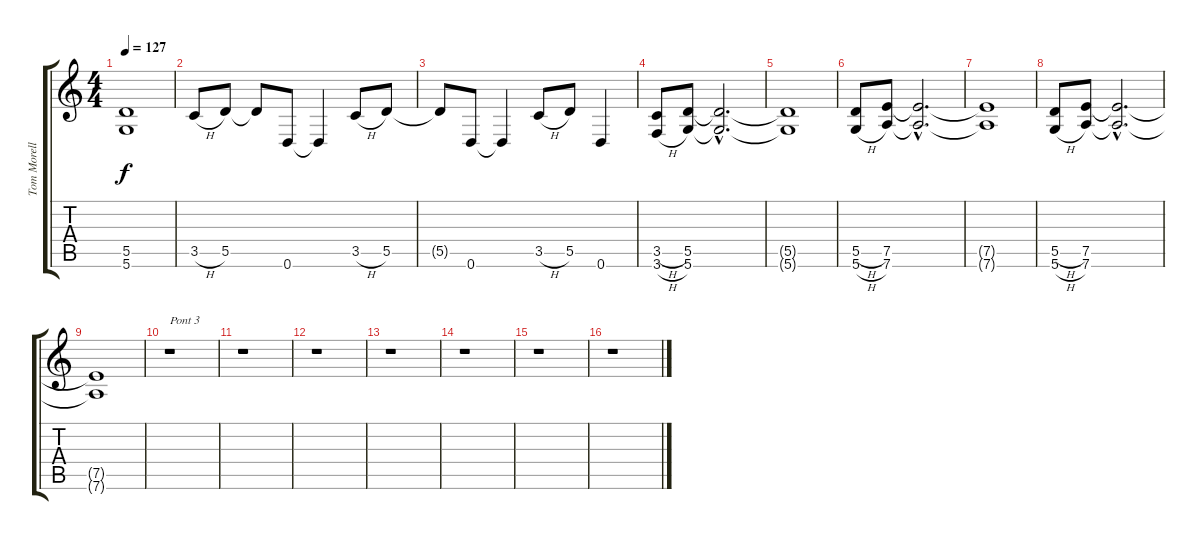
\track ("Tom Morello" "Tom Morell") {instrument distortionguitar}
\staff {score tabs}
\tuning (E4 B3 G3 D3 A2 D2) {hide}
\ts (4 4)
\tempo 127
\clef g2
\ks c
(5.5{t} 5.6{t}).1{dy f} |
3.5{h}.8 5.5.8 5.5{t}.8 0.6.8 0.6{t}.4 3.5{h}.8 5.5.8 |
5.5{t}.8 0.6.8 0.6{t}.4 3.5{h}.8 5.5.8 0.6.4 |
(3.5{h} 3.6{h}).8 (5.5 5.6).8 (5.5{hac t} 5.6{hac t}).2{d} |
(5.5{t} 5.6{t}).1 |
(5.5{h} 5.6{h}).8 (7.5 7.6).8 (7.5{hac t} 7.6{hac t}).2{d} |
(7.5{t} 7.6{t}).1 |
(5.5{h} 5.6{h}).8 (7.5 7.6).8 (7.5{hac t} 7.6{hac t}).2{d} |
(7.5{t} 7.6{t}).1 |
r.1{txt "Pont 3"} |
r.1 |
r.1 |
r.1 |
r.1 |
r.1 |
r.1
